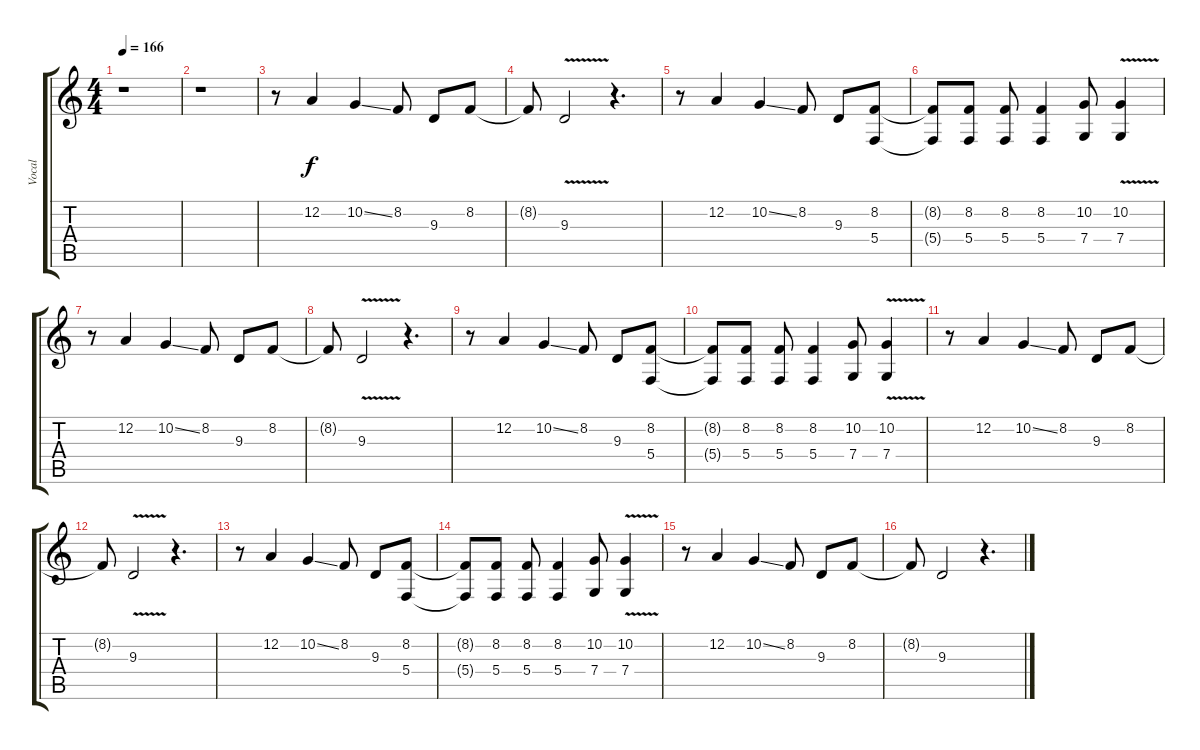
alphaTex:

\track ("Vocal" "Vocal") {instrument lead6voice}
\staff {score tabs}
\tuning (D4 A3 F3 C3 G2 C2) {hide}
\ts (4 4)
\tempo 166
\clef g2
\ks c
r.1{dy f} |
r.1 |
r.8 12.2.4 10.2{ss}.4 8.2.8 9.3.8 8.2.8 |
8.2{t}.8 9.3{v}.2 r.4{d} |
r.8 12.2.4 10.2{ss}.4 8.2.8 9.3.8 (8.2 5.4).8 |
(8.2{t} 5.4{t}).8 (8.2 5.4).8 (8.2 5.4).8 (8.2 5.4).4 (10.2 7.4).8 (10.2{v} 7.4).4 |
r.8 12.2.4 10.2{ss}.4 8.2.8 9.3.8 8.2.8 |
8.2{t}.8 9.3{v}.2 r.4{d} |
r.8 12.2.4 10.2{ss}.4 8.2.8 9.3.8 (8.2 5.4).8 |
(8.2{t} 5.4{t}).8 (8.2 5.4).8 (8.2 5.4).8 (8.2 5.4).4 (10.2 7.4).8 (10.2{v} 7.4{v}).4 |
r.8 12.2.4 10.2{ss}.4 8.2.8 9.3.8 8.2.8 |
8.2{t}.8 9.3{v}.2 r.4{d} |
r.8 12.2.4 10.2{ss}.4 8.2.8 9.3.8 (8.2 5.4).8 |
(8.2{t} 5.4{t}).8 (8.2 5.4).8 (8.2 5.4).8 (8.2 5.4).4 (10.2 7.4).8 (10.2{v} 7.4).4 |
r.8 12.2.4 10.2{ss}.4 8.2.8 9.3.8 8.2.8 |
8.2{t}.8 9.3.2 r.4{d}
